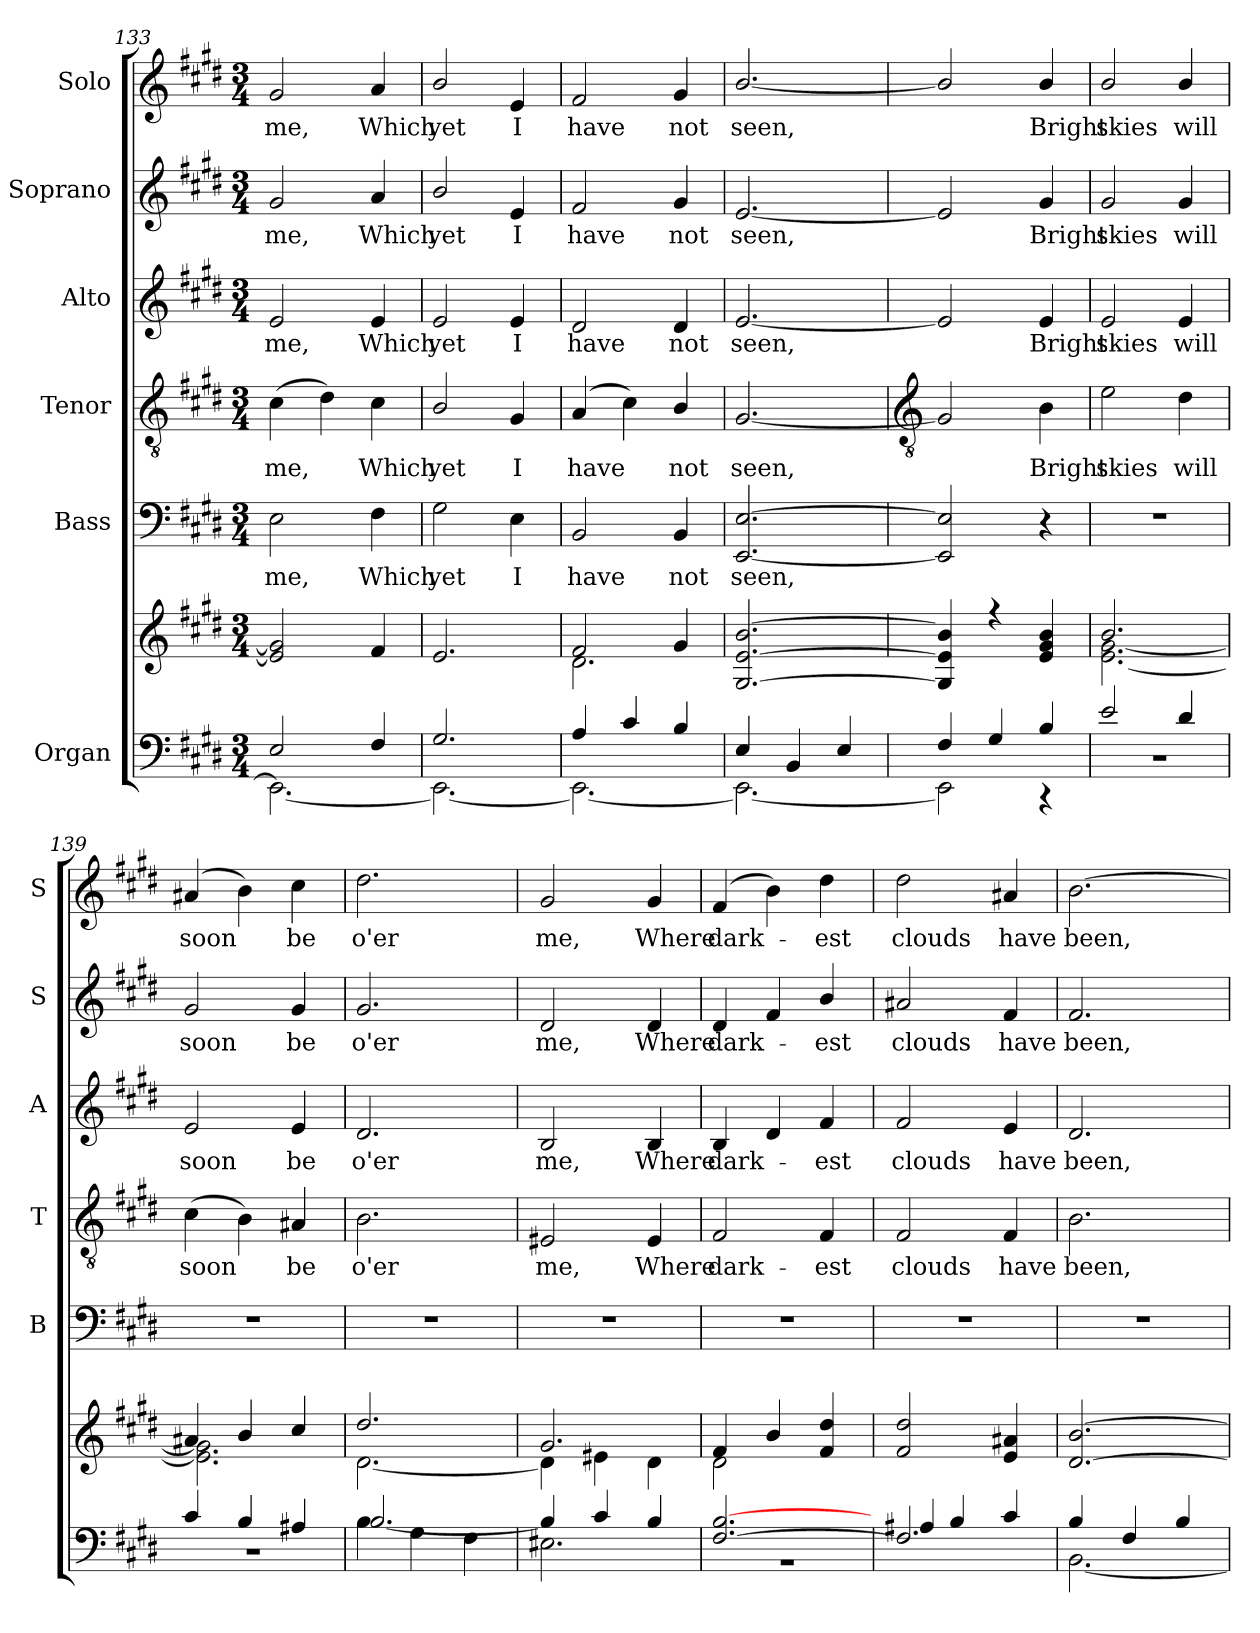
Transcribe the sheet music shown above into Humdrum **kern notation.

**kern	**kern	**kern	**text	**kern	**text	**kern	**text	**kern	**text	**kern	**text
*part6	*part6	*part5	*part5	*part4	*part4	*part3	*part3	*part2	*part2	*part1	*part1
*staff7	*staff6	*staff5	*staff5	*staff4	*staff4	*staff3	*staff3	*staff2	*staff2	*staff1	*staff1
*I"Organ	*	*I"Bass	*	*I"Tenor	*	*I"Alto	*	*I"Soprano	*	*I"Solo	*
*	*	*I'B	*	*I'T	*	*I'A	*	*I'S	*	*I'S	*
*clefF4	*clefG2	*clefF4	*	*clefGv2	*	*clefG2	*	*clefG2	*	*clefG2	*
*k[f#c#g#d#]	*k[f#c#g#d#]	*k[f#c#g#d#]	*	*k[f#c#g#d#]	*	*k[f#c#g#d#]	*	*k[f#c#g#d#]	*	*k[f#c#g#d#]	*
*E:	*E:	*E:	*	*E:	*	*E:	*	*E:	*	*E:	*
*M3/4	*M3/4	*M3/4	*	*M3/4	*	*M3/4	*	*M3/4	*	*M3/4	*
=133	=133	=133	=133	=133	=133	=133	=133	=133	=133	=133	=133
*^	*^	*	*	*	*	*	*	*	*	*	*
!	!	!	!	!	!LO:LY:b	!	!LO:LY:b	!	!LO:LY:b	!	!LO:LY:b	!	!LO:LY:b
2E/	2.EE\_	2e/] 2g#/]	2.ryy	2E	me,	(>4c#	me,	2e	me,	2g#	me,	2g#	me,
.	.	.	.	.	.	4d#)	.	.	.	.	.	.	.
!	!	!	!	!	!LO:LY:b	!	!LO:LY:b	!	!LO:LY:b	!	!LO:LY:b	!	!LO:LY:b
4F#/	.	4f#/	.	4F#	Which	4c#	Which	4e	Which	4a	Which	4a	Which
=134	=134	=134	=134	=134	=134	=134	=134	=134	=134	=134	=134	=134	=134
!	!	!	!	!	!LO:LY:b	!	!LO:LY:b	!	!LO:LY:b	!	!LO:LY:b	!	!LO:LY:b
2.G#/	2.EE\_	2.e/	2.ryy	2G#\	yet	2B/	yet	2e/	yet	2b/	yet	2b/	yet
!	!	!	!	!	!LO:LY:b	!	!LO:LY:b	!	!LO:LY:b	!	!LO:LY:b	!	!LO:LY:b
.	.	.	.	4E	I	4G#	I	4e	I	4e	I	4e	I
=135	=135	=135	=135	=135	=135	=135	=135	=135	=135	=135	=135	=135	=135
!	!	!	!	!	!LO:LY:b	!	!LO:LY:b	!	!LO:LY:b	!	!LO:LY:b	!	!LO:LY:b
4A/	2.EE\_	2f#/	2.d#\	2BB	have	(<4A	have	2d#	have	2f#	have	2f#	have
4c#/	.	.	.	.	.	4c#)	.	.	.	.	.	.	.
!	!	!	!	!	!LO:LY:b	!	!LO:LY:b	!	!LO:LY:b	!	!LO:LY:b	!	!LO:LY:b
4B/	.	4g#/	.	4BB	not	4B/	not	4d#	not	4g#	not	4g#	not
=136	=136	=136	=136	=136	=136	=136	=136	=136	=136	=136	=136	=136	=136
!	!	!	!	!	!LO:LY:b	!	!LO:LY:b	!	!LO:LY:b	!	!LO:LY:b	!	!LO:LY:b
4E/	2.EE\_	[2.G#/ [2.e/ [2.b/	2.ryy	[2.EE [2.E	seen,	[2.G#	seen,	[2.e	seen,	[2.e	seen,	[2.b/	seen,
4BB/	.	.	.	.	.	.	.	.	.	.	.	.	.
4E/	.	.	.	.	.	.	.	.	.	.	.	.	.
!!LO:LB:g=z
=137	=137	=137	=137	=137	=137	=137	=137	=137	=137	=137	=137	=137	=137
*	*	*	*	*	*	*clefGv2	*	*	*	*	*	*	*
4F#/	2EE\]	4G#/] 4e/] 4b/]	2.ryy	2EE] 2E]	.	2G#]	.	2e]	.	2e]	.	2b/]	.
4G#/	.	4r	.	.	.	.	.	.	.	.	.	.	.
!	!	!	!	!	!	!	!LO:LY:b	!	!LO:LY:b	!	!LO:LY:b	!	!LO:LY:b
4B/	4r	4e/ 4g#/ 4b/	.	4r	.	4B	Bright	4e	Bright	4g#	Bright	4b/	Bright
=138	=138	=138	=138	=138	=138	=138	=138	=138	=138	=138	=138	=138	=138
!	!LO:N:vis=1	!	!	!LO:N:vis=1	!	!	!LO:LY:b	!	!LO:LY:b	!	!LO:LY:b	!	!LO:LY:b
2e/	2.r	2.b/	[2.e\ [2.g#\	2.r	.	2e	skies	2e	skies	2g#	skies	2b/	skies
!	!	!	!	!	!	!	!LO:LY:b	!	!LO:LY:b	!	!LO:LY:b	!	!LO:LY:b
4d#/	.	.	.	.	.	4d#	will	4e	will	4g#	will	4b/	will
=139	=139	=139	=139	=139	=139	=139	=139	=139	=139	=139	=139	=139	=139
!	!LO:N:vis=1	!	!	!LO:N:vis=1	!	!	!LO:LY:b	!	!LO:LY:b	!	!LO:LY:b	!	!LO:LY:b
4c#/	2.r	4a#X/	2.e\] 2.g#\]	2.r	.	(>4c#	soon	2e	soon	2g#	soon	(<4a#X	soon
4B/	.	4b/	.	.	.	4B)	.	.	.	.	.	4b)	.
!	!	!	!	!	!	!	!LO:LY:b	!	!LO:LY:b	!	!LO:LY:b	!	!LO:LY:b
4A#X/	.	4cc#/	.	.	.	4A#X	be	4e	be	4g#	be	4cc#	be
=140	=140	=140	=140	=140	=140	=140	=140	=140	=140	=140	=140	=140	=140
!	!	!	!	!LO:N:vis=1	!	!	!LO:LY:b	!	!LO:LY:b	!	!LO:LY:b	!	!LO:LY:b
4B\	[2.B/	2.dd#/	[2.d#\	2.r	.	2.B	o'er	2.d#	o'er	2.g#	o'er	2.dd#	o'er
4G#\	.	.	.	.	.	.	.	.	.	.	.	.	.
4F#\	.	.	.	.	.	.	.	.	.	.	.	.	.
=141	=141	=141	=141	=141	=141	=141	=141	=141	=141	=141	=141	=141	=141
!	!	!	!	!LO:N:vis=1	!	!	!LO:LY:b	!	!LO:LY:b	!	!LO:LY:b	!	!LO:LY:b
2.E#X\	4B/]	2.g#/	4d#\]	2.r	.	2E#X	me,	2B	me,	2d#	me,	2g#	me,
.	4c#/	.	4e#X\	.	.	.	.	.	.	.	.	.	.
!	!	!	!	!	!	!	!LO:LY:b	!	!LO:LY:b	!	!LO:LY:b	!	!LO:LY:b
.	4B/	.	4d#\	.	.	4E#	Where	4B	Where	4d#	Where	4g#	Where
=142	=142	=142	=142	=142	=142	=142	=142	=142	=142	=142	=142	=142	=142
!	!LO:N:vis=1	!	!	!LO:N:vis=1	!	!	!LO:LY:b	!	!LO:LY:b	!	!LO:LY:b	!	!LO:LY:b
[2.F#/ [2.B/	2.r	4f#/	2d#\	2.r	.	2F#	dark-	4B	dark-	4d#	dark-	(<4f#	dark-
.	.	4b/	.	.	.	.	.	4d#	.	4f#	.	4b)	.
!	!	!	!	!	!	!	!LO:LY:b	!	!LO:LY:b	!	!LO:LY:b	!	!LO:LY:b
.	.	4f#/ 4dd#/	4ryy	.	.	4F#	-est	4f#/	est	4b/	est	4dd#	est
=143	=143	=143	=143	=143	=143	=143	=143	=143	=143	=143	=143	=143	=143
!	!	!	!	!LO:N:vis=1	!	!	!LO:LY:b	!	!LO:LY:b	!	!LO:LY:b	!	!LO:LY:b
2.F#/]	4A#X/	2f#/ 2dd#/	2.ryy	2.r	.	2F#	clouds	2f#	clouds	2a#X	clouds	2dd#	clouds
.	4B/	.	.	.	.	.	.	.	.	.	.	.	.
!	!	!	!	!	!	!	!LO:LY:b	!	!LO:LY:b	!	!LO:LY:b	!	!LO:LY:b
.	4c#/	4e/ 4a#X/	.	.	.	4F#	have	4e	have	4f#	have	4a#X	have
=144	=144	=144	=144	=144	=144	=144	=144	=144	=144	=144	=144	=144	=144
!	!	!	!	!LO:N:vis=1	!	!	!LO:LY:b	!	!LO:LY:b	!	!LO:LY:b	!	!LO:LY:b
4B/	[2.BB\	[2.d#/ [2.b/	2.ryy	2.r	.	2.B	been,	2.d#	been,	2.f#	been,	[2.b	been,
4F#/	.	.	.	.	.	.	.	.	.	.	.	.	.
4B/	.	.	.	.	.	.	.	.	.	.	.	.	.
*v	*v	*	*	*	*	*	*	*	*	*	*	*	*
*	*v	*v	*	*	*	*	*	*	*	*	*	*
=	=	=	=	=	=	=	=	=	=	=	=
*-	*-	*-	*-	*-	*-	*-	*-	*-	*-	*-	*-
